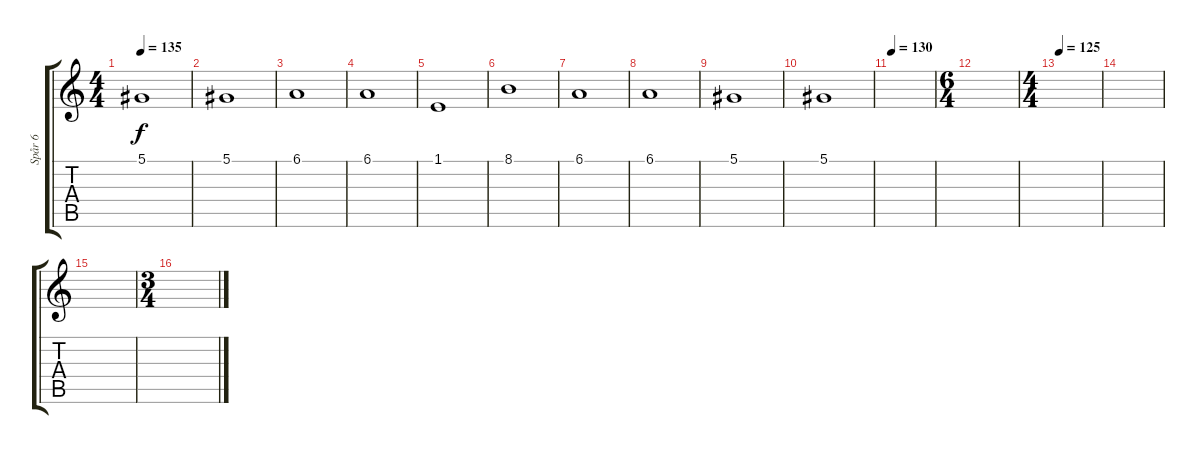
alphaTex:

\track ("Spår 6" "Spår 6") {instrument synthstrings1}
\staff {score tabs}
\tuning (Eb4 Bb3 Gb3 Db3 Ab2 Db2) {hide}
\ts (4 4)
\tempo 135
\clef g2
\ks c
5.1.1{dy f} |
5.1.1 |
6.1.1 |
6.1.1 |
1.1.1 |
8.1.1 |
6.1.1 |
6.1.1 |
5.1.1 |
5.1.1 |
\tempo 130
|
\ts (6 4)
|
\ts (4 4)
\tempo 125
|
|
|
\ts (3 4)
